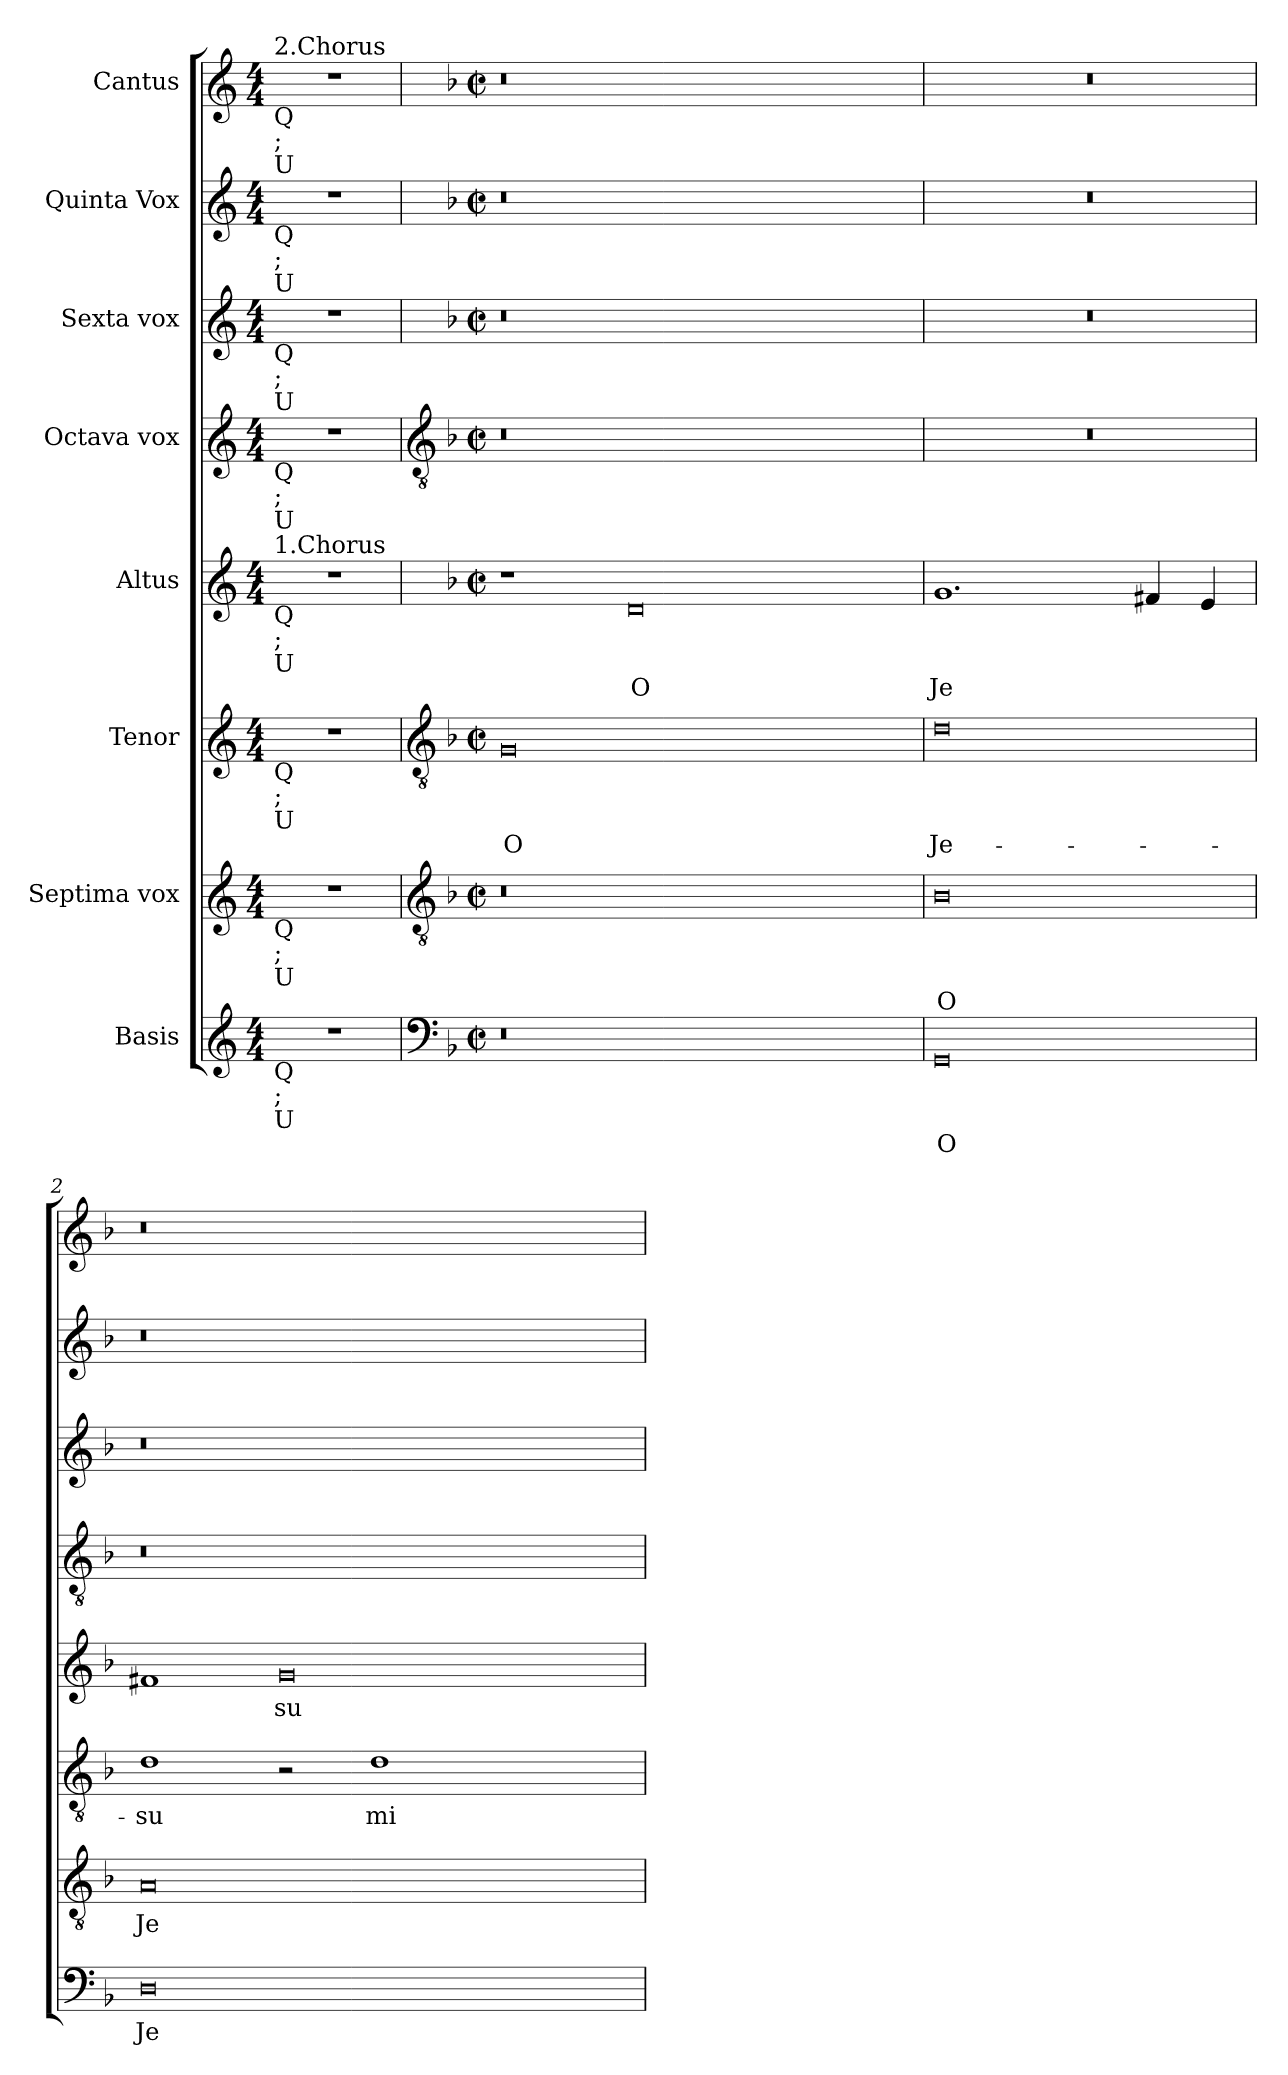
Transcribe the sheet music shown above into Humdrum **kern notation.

**kern	**text	**kern	**text	**kern	**text	**kern	**text	**kern	**kern	**kern	**kern
*part8	*part8	*part7	*part7	*part6	*part6	*part5	*part5	*part4	*part3	*part2	*part1
*staff8	*staff8	*staff7	*staff7	*staff6	*staff6	*staff5	*staff5	*staff4	*staff3	*staff2	*staff1
*I"Basis	*	*I"Septima vox	*	*I"Tenor	*	*I"Altus	*	*I"Octava vox	*I"Sexta vox	*I"Quinta Vox	*I"Cantus
*clefG2	*	*clefG2	*	*clefG2	*	*clefG2	*	*clefG2	*clefG2	*clefG2	*clefG2
*k[]	*	*k[]	*	*k[]	*	*k[]	*	*k[]	*k[]	*k[]	*k[]
*C:	*	*C:	*	*C:	*	*C:	*	*C:	*C:	*C:	*C:
*M4/4	*	*M4/4	*	*M4/4	*	*M4/4	*	*M4/4	*M4/4	*M4/4	*M4/4
=	=	=	=	=	=	=	=	=	=	=	=
!	!	!	!	!	!	!	!	!	!	!	!LO:TX:b:t=Q
!	!	!	!	!	!	!	!	!	!	!	!LO:TX:b:t=;
!	!	!	!	!	!	!	!	!	!	!	!LO:TX:b:t=U
!	!	!	!	!	!	!	!	!	!	!	!LO:TX:a:t=2.Chorus
!	!	!	!	!	!	!	!	!	!	!LO:TX:b:t=Q	!
!	!	!	!	!	!	!	!	!	!	!LO:TX:b:t=;	!
!	!	!	!	!	!	!	!	!	!	!LO:TX:b:t=U	!
!	!	!	!	!	!	!	!	!	!LO:TX:b:t=Q	!	!
!	!	!	!	!	!	!	!	!	!LO:TX:b:t=;	!	!
!	!	!	!	!	!	!	!	!	!LO:TX:b:t=U	!	!
!	!	!	!	!	!	!	!	!LO:TX:b:t=Q	!	!	!
!	!	!	!	!	!	!	!	!LO:TX:b:t=;	!	!	!
!	!	!	!	!	!	!	!	!LO:TX:b:t=U	!	!	!
!	!	!	!	!	!	!LO:TX:b:t=Q	!	!	!	!	!
!	!	!	!	!	!	!LO:TX:b:t=;	!	!	!	!	!
!	!	!	!	!	!	!LO:TX:b:t=U	!	!	!	!	!
!	!	!	!	!	!	!LO:TX:a:t=1.Chorus	!	!	!	!	!
!	!	!	!	!LO:TX:b:t=Q	!	!	!	!	!	!	!
!	!	!	!	!LO:TX:b:t=;	!	!	!	!	!	!	!
!	!	!	!	!LO:TX:b:t=U	!	!	!	!	!	!	!
!	!	!LO:TX:b:t=Q	!	!	!	!	!	!	!	!	!
!	!	!LO:TX:b:t=;	!	!	!	!	!	!	!	!	!
!	!	!LO:TX:b:t=U	!	!	!	!	!	!	!	!	!
!LO:TX:b:t=Q	!	!	!	!	!	!	!	!	!	!	!
!LO:TX:b:t=;	!	!	!	!	!	!	!	!	!	!	!
!LO:TX:b:t=U	!	!	!	!	!	!	!	!	!	!	!
1r	.	1r	.	1r	.	1r	.	1r	1r	1r	1r
!!LO:LB:g=z
=1	=1	=1	=1	=1	=1	=1	=1	=1	=1	=1	=1
*clefF4	*	*clefGv2	*	*clefGv2	*	*	*	*clefGv2	*	*	*
*k[b-]	*	*k[b-]	*	*k[b-]	*	*k[b-]	*	*k[b-]	*k[b-]	*k[b-]	*k[b-]
*F:	*	*F:	*	*F:	*	*F:	*	*F:	*F:	*F:	*F:
*M4/2	*	*M4/2	*	*M4/2	*	*M4/2	*	*M4/2	*M4/2	*M4/2	*M4/2
*met(c|)	*	*met(c|)	*	*met(c|)	*	*met(c|)	*	*met(c|)	*met(c|)	*met(c|)	*met(c|)
!	!	!	!	!	!LO:LY:b	!	!	!	!	!	!
*	*	*	*	*	*	*	*	*	*	*	*^
0r	.	0r	.	0G	O	1r	.	0r	0r	0r	0r	1ryy
!	!	!	!	!	!	!	!LO:LY:b	!	!	!	!	!
.	.	.	.	.	.	0d	O	.	.	.	.	2ryy
.	.	.	.	.	.	.	.	.	.	.	.	2ryy
1ryy	.	1ryy	.	1ryy	.	.	.	1ryy	1ryy	1ryy	1ryy	1ryy
=1A	=1A	=1A	=1A	=1A	=1A	=1A	=1A	=1A	=1A	=1A	=1A	=1A
!	!LO:LY:b	!	!LO:LY:b	!	!LO:LY:b	!	!LO:LY:b	!	!	!	!	!
0GG	O	0B-	O	0d	Je-	1.g	Je	0r	0r	0r	0r	1ryy
.	.	.	.	.	.	.	.	.	.	.	.	2ryy
.	.	.	.	.	.	4f#X	.	.	.	.	.	2ryy
.	.	.	.	.	.	4e	.	.	.	.	.	.
=2A	=2A	=2A	=2A	=2A	=2A	=2A	=2A	=2A	=2A	=2A	=2A	=2A
!	!LO:LY:b	!	!LO:LY:b	!	!LO:LY:b	!	!	!	!	!	!	!
0D	Je-	0A	Je-	1d	-su	1f#X	.	0r	0r	0r	0r	1ryy
!	!	!	!	!	!	!	!LO:LY:b	!	!	!	!	!
.	.	.	.	2r	.	0g	su	.	.	.	.	2ryy
!	!	!	!	!	!LO:LY:b	!	!	!	!	!	!	!
.	.	.	.	1d	mi	.	.	.	.	.	.	2ryy
1ryy	.	1ryy	.	.	.	.	.	1ryy	1ryy	1ryy	1ryy	1ryy
.	.	.	.	2ryy	.	.	.	.	.	.	.	.
*	*	*	*	*	*	*	*	*	*	*	*v	*v
=	=	=	=	=	=	=	=	=	=	=	=
*-	*-	*-	*-	*-	*-	*-	*-	*-	*-	*-	*-
